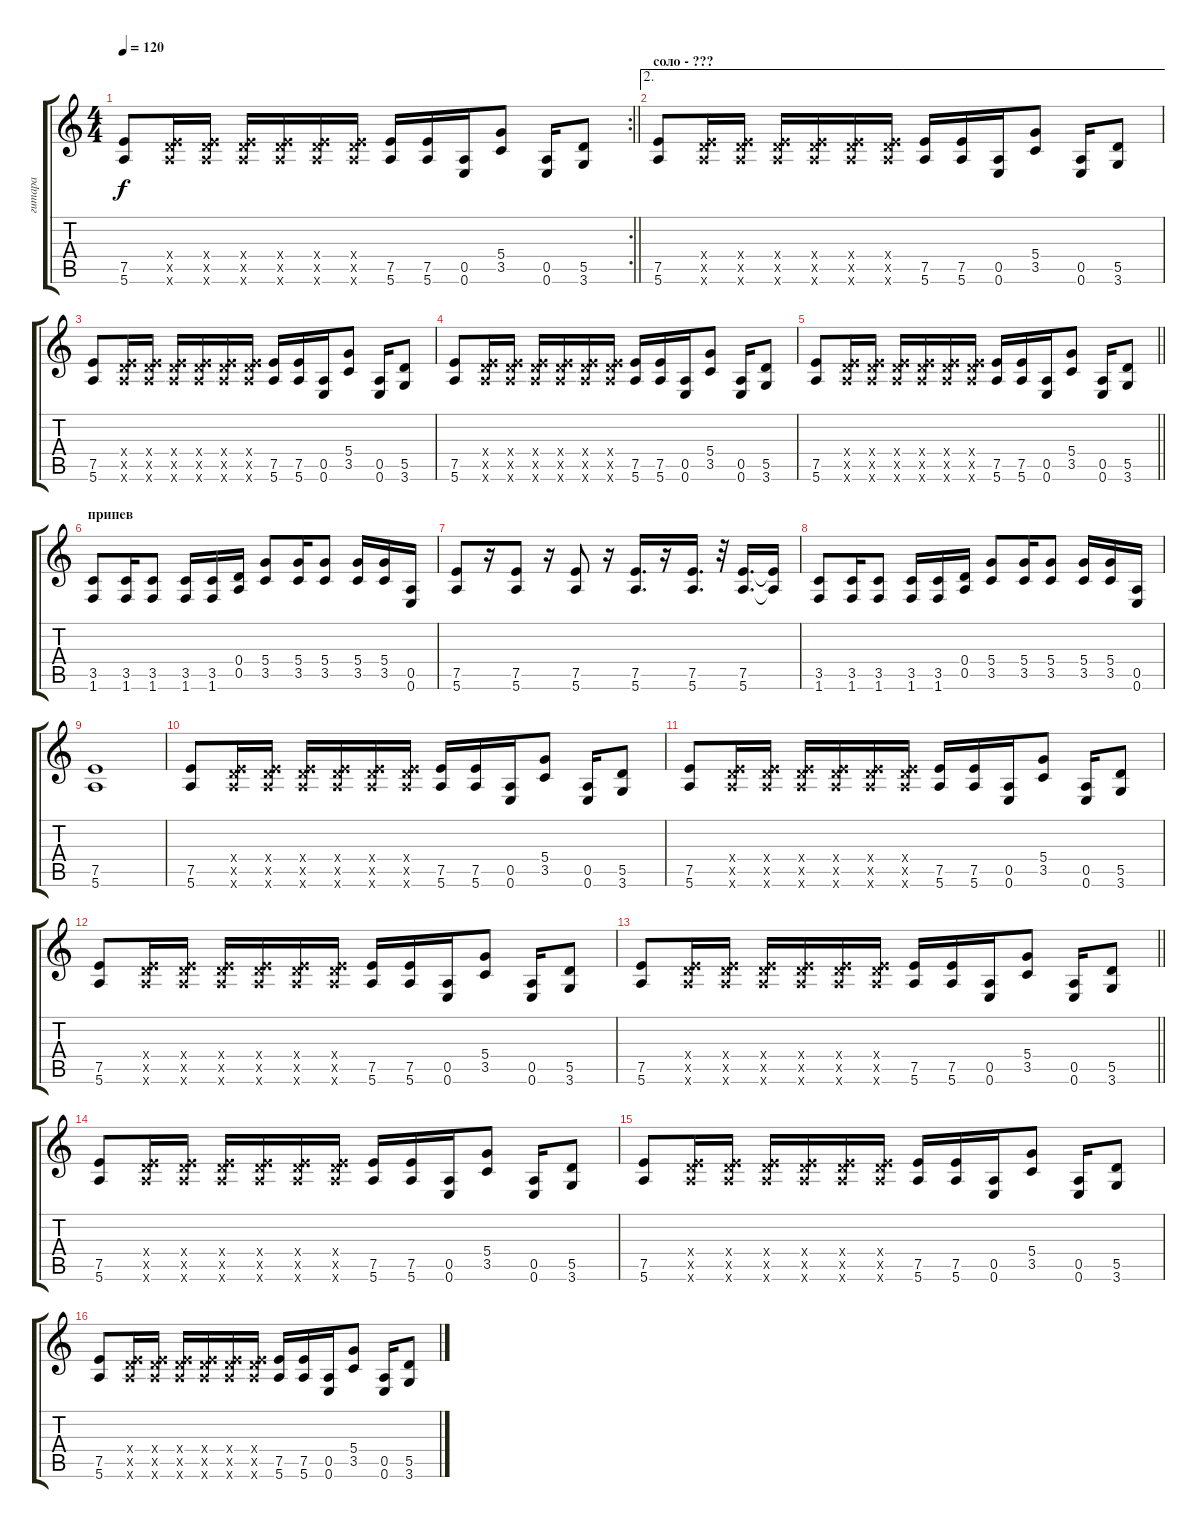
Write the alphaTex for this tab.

\track ("гитара" "гитара") {instrument overdrivenguitar}
\staff {score tabs}
\tuning (E4 B3 G3 D3 A2 E2) {hide}
\rc 2
\ts (4 4)
\tempo 120
\clef g2
\barLineRight lightlight
\ks c
(7.5 5.6).8{dy f} (0.4{x} 7.5{x} 5.6{x}).16 (0.4{x} 7.5{x} 5.6{x}).16 (0.4{x} 7.5{x} 5.6{x}).16 (0.4{x} 7.5{x} 5.6{x}).16 (0.4{x} 7.5{x} 5.6{x}).16 (0.4{x} 7.5{x} 5.6{x}).16 (7.5 5.6).16 (7.5 5.6).16 (0.5 0.6).16 (5.4 3.5).8 (0.5 0.6).16 (5.5 3.6).8 |
\ae 2
\section ("" "соло - ???")
(7.5 5.6).8 (0.4{x} 7.5{x} 5.6{x}).16 (0.4{x} 7.5{x} 5.6{x}).16 (0.4{x} 7.5{x} 5.6{x}).16 (0.4{x} 7.5{x} 5.6{x}).16 (0.4{x} 7.5{x} 5.6{x}).16 (0.4{x} 7.5{x} 5.6{x}).16 (7.5 5.6).16 (7.5 5.6).16 (0.5 0.6).16 (5.4 3.5).8 (0.5 0.6).16 (5.5 3.6).8 |
(7.5 5.6).8 (0.4{x} 7.5{x} 5.6{x}).16 (0.4{x} 7.5{x} 5.6{x}).16 (0.4{x} 7.5{x} 5.6{x}).16 (0.4{x} 7.5{x} 5.6{x}).16 (0.4{x} 7.5{x} 5.6{x}).16 (0.4{x} 7.5{x} 5.6{x}).16 (7.5 5.6).16 (7.5 5.6).16 (0.5 0.6).16 (5.4 3.5).8 (0.5 0.6).16 (5.5 3.6).8 |
(7.5 5.6).8 (0.4{x} 7.5{x} 5.6{x}).16 (0.4{x} 7.5{x} 5.6{x}).16 (0.4{x} 7.5{x} 5.6{x}).16 (0.4{x} 7.5{x} 5.6{x}).16 (0.4{x} 7.5{x} 5.6{x}).16 (0.4{x} 7.5{x} 5.6{x}).16 (7.5 5.6).16 (7.5 5.6).16 (0.5 0.6).16 (5.4 3.5).8 (0.5 0.6).16 (5.5 3.6).8 |
\barLineRight lightlight
(7.5 5.6).8 (0.4{x} 7.5{x} 5.6{x}).16 (0.4{x} 7.5{x} 5.6{x}).16 (0.4{x} 7.5{x} 5.6{x}).16 (0.4{x} 7.5{x} 5.6{x}).16 (0.4{x} 7.5{x} 5.6{x}).16 (0.4{x} 7.5{x} 5.6{x}).16 (7.5 5.6).16 (7.5 5.6).16 (0.5 0.6).16 (5.4 3.5).8 (0.5 0.6).16 (5.5 3.6).8 |
\section ("" "припев")
(3.5 1.6).8 (3.5 1.6).16 (3.5 1.6).8 (3.5 1.6).16 (3.5 1.6).16 (0.4 0.5).16 (5.4 3.5).8 (5.4 3.5).16 (5.4 3.5).8 (5.4 3.5).16 (5.4 3.5).16 (0.5 0.6).16 |
(7.5 5.6).8 r.16 (7.5 5.6).8 r.16 (7.5 5.6).8 r.16 (7.5 5.6).16{d} r.16 (7.5 5.6).16{d} r.32 (7.5 5.6).16{d} (7.5{t} 5.6{t}).16 |
(3.5 1.6).8 (3.5 1.6).16 (3.5 1.6).8 (3.5 1.6).16 (3.5 1.6).16 (0.4 0.5).16 (5.4 3.5).8 (5.4 3.5).16 (5.4 3.5).8 (5.4 3.5).16 (5.4 3.5).16 (0.5 0.6).16 |
(7.5 5.6).1 |
(7.5 5.6).8 (0.4{x} 7.5{x} 5.6{x}).16 (0.4{x} 7.5{x} 5.6{x}).16 (0.4{x} 7.5{x} 5.6{x}).16 (0.4{x} 7.5{x} 5.6{x}).16 (0.4{x} 7.5{x} 5.6{x}).16 (0.4{x} 7.5{x} 5.6{x}).16 (7.5 5.6).16 (7.5 5.6).16 (0.5 0.6).16 (5.4 3.5).8 (0.5 0.6).16 (5.5 3.6).8 |
(7.5 5.6).8 (0.4{x} 7.5{x} 5.6{x}).16 (0.4{x} 7.5{x} 5.6{x}).16 (0.4{x} 7.5{x} 5.6{x}).16 (0.4{x} 7.5{x} 5.6{x}).16 (0.4{x} 7.5{x} 5.6{x}).16 (0.4{x} 7.5{x} 5.6{x}).16 (7.5 5.6).16 (7.5 5.6).16 (0.5 0.6).16 (5.4 3.5).8 (0.5 0.6).16 (5.5 3.6).8 |
(7.5 5.6).8 (0.4{x} 7.5{x} 5.6{x}).16 (0.4{x} 7.5{x} 5.6{x}).16 (0.4{x} 7.5{x} 5.6{x}).16 (0.4{x} 7.5{x} 5.6{x}).16 (0.4{x} 7.5{x} 5.6{x}).16 (0.4{x} 7.5{x} 5.6{x}).16 (7.5 5.6).16 (7.5 5.6).16 (0.5 0.6).16 (5.4 3.5).8 (0.5 0.6).16 (5.5 3.6).8 |
\barLineRight lightlight
(7.5 5.6).8 (0.4{x} 7.5{x} 5.6{x}).16 (0.4{x} 7.5{x} 5.6{x}).16 (0.4{x} 7.5{x} 5.6{x}).16 (0.4{x} 7.5{x} 5.6{x}).16 (0.4{x} 7.5{x} 5.6{x}).16 (0.4{x} 7.5{x} 5.6{x}).16 (7.5 5.6).16 (7.5 5.6).16 (0.5 0.6).16 (5.4 3.5).8 (0.5 0.6).16 (5.5 3.6).8 |
(7.5 5.6).8 (0.4{x} 7.5{x} 5.6{x}).16 (0.4{x} 7.5{x} 5.6{x}).16 (0.4{x} 7.5{x} 5.6{x}).16 (0.4{x} 7.5{x} 5.6{x}).16 (0.4{x} 7.5{x} 5.6{x}).16 (0.4{x} 7.5{x} 5.6{x}).16 (7.5 5.6).16 (7.5 5.6).16 (0.5 0.6).16 (5.4 3.5).8 (0.5 0.6).16 (5.5 3.6).8 |
(7.5 5.6).8 (0.4{x} 7.5{x} 5.6{x}).16 (0.4{x} 7.5{x} 5.6{x}).16 (0.4{x} 7.5{x} 5.6{x}).16 (0.4{x} 7.5{x} 5.6{x}).16 (0.4{x} 7.5{x} 5.6{x}).16 (0.4{x} 7.5{x} 5.6{x}).16 (7.5 5.6).16 (7.5 5.6).16 (0.5 0.6).16 (5.4 3.5).8 (0.5 0.6).16 (5.5 3.6).8 |
(7.5 5.6).8 (0.4{x} 7.5{x} 5.6{x}).16 (0.4{x} 7.5{x} 5.6{x}).16 (0.4{x} 7.5{x} 5.6{x}).16 (0.4{x} 7.5{x} 5.6{x}).16 (0.4{x} 7.5{x} 5.6{x}).16 (0.4{x} 7.5{x} 5.6{x}).16 (7.5 5.6).16 (7.5 5.6).16 (0.5 0.6).16 (5.4 3.5).8 (0.5 0.6).16 (5.5 3.6).8
